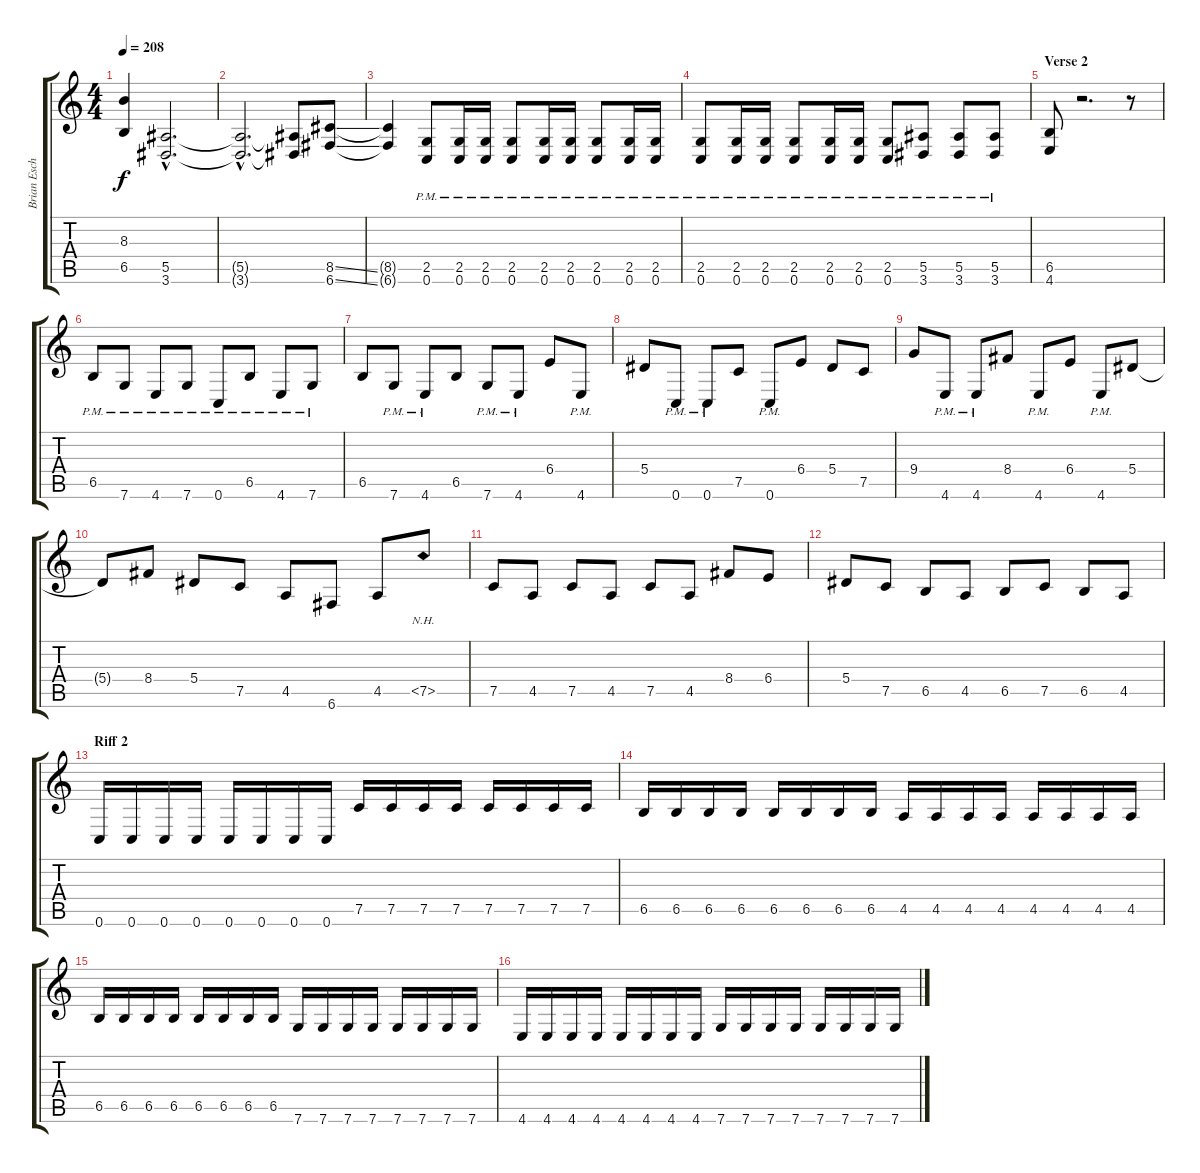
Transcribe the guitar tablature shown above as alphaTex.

\track ("Brian Eschbach (Lead Guitar)" "Brian Esch") {instrument distortionguitar}
\staff {score tabs}
\tuning (C4 G3 Eb3 Bb2 F2 C2) {hide}
\ts (4 4)
\tempo 208
\clef g2
\ks c
(8.3{t} 6.5{t}).4{dy f} (5.5{hac} 3.6{hac}).2{d} |
(5.5{hac t} 3.6{hac t}).2{d} (5.5{t} 3.6{t}).8 (8.5{ss} 6.6{ss}).8 |
(8.5{t} 6.6{t}).4 (2.5{pm} 0.6{pm}).8 (2.5{pm} 0.6{pm}).16 (2.5{pm} 0.6{pm}).16 (2.5{pm} 0.6{pm}).8 (2.5{pm} 0.6{pm}).16 (2.5{pm} 0.6{pm}).16 (2.5{pm} 0.6{pm}).8 (2.5{pm} 0.6{pm}).16 (2.5{pm} 0.6{pm}).16 |
(2.5{pm} 0.6{pm}).8 (2.5{pm} 0.6{pm}).16 (2.5{pm} 0.6{pm}).16 (2.5{pm} 0.6{pm}).8 (2.5{pm} 0.6{pm}).16 (2.5{pm} 0.6{pm}).16 (2.5{pm} 0.6{pm}).8 (5.5{pm} 3.6{pm}).8 (5.5{pm} 3.6{pm}).8 (5.5{pm} 3.6{pm}).8 |
\section ("" "Verse 2")
(6.5 4.6).8 r.2{d} r.8 |
6.5{pm}.8 7.6{pm}.8 4.6{pm}.8 7.6{pm}.8 0.6{pm}.8 6.5{pm}.8 4.6{pm}.8 7.6{pm}.8 |
6.5.8 7.6{pm}.8 4.6{pm}.8 6.5.8 7.6{pm}.8 4.6{pm}.8 6.4.8 4.6{pm}.8 |
5.4.8 0.6{pm}.8 0.6{pm}.8 7.5.8 0.6{pm}.8 6.4.8 5.4.8 7.5.8 |
9.4.8 4.6{pm}.8 4.6{pm}.8 8.4.8 4.6{pm}.8 6.4.8 4.6{pm}.8 5.4.8 |
5.4{t}.8 8.4.8 5.4.8 7.5.8 4.5.8 6.6.8 4.5.8 7.5{nh}.8 |
7.5.8 4.5.8 7.5.8 4.5.8 7.5.8 4.5.8 8.4.8 6.4.8 |
5.4.8 7.5.8 6.5.8 4.5.8 6.5.8 7.5.8 6.5.8 4.5.8 |
\section ("" "Riff 2")
0.6.16 0.6.16 0.6.16 0.6.16 0.6.16 0.6.16 0.6.16 0.6.16 7.5.16 7.5.16 7.5.16 7.5.16 7.5.16 7.5.16 7.5.16 7.5.16 |
6.5.16 6.5.16 6.5.16 6.5.16 6.5.16 6.5.16 6.5.16 6.5.16 4.5.16 4.5.16 4.5.16 4.5.16 4.5.16 4.5.16 4.5.16 4.5.16 |
6.5.16 6.5.16 6.5.16 6.5.16 6.5.16 6.5.16 6.5.16 6.5.16 7.6.16 7.6.16 7.6.16 7.6.16 7.6.16 7.6.16 7.6.16 7.6.16 |
4.6.16 4.6.16 4.6.16 4.6.16 4.6.16 4.6.16 4.6.16 4.6.16 7.6.16 7.6.16 7.6.16 7.6.16 7.6.16 7.6.16 7.6.16 7.6.16
